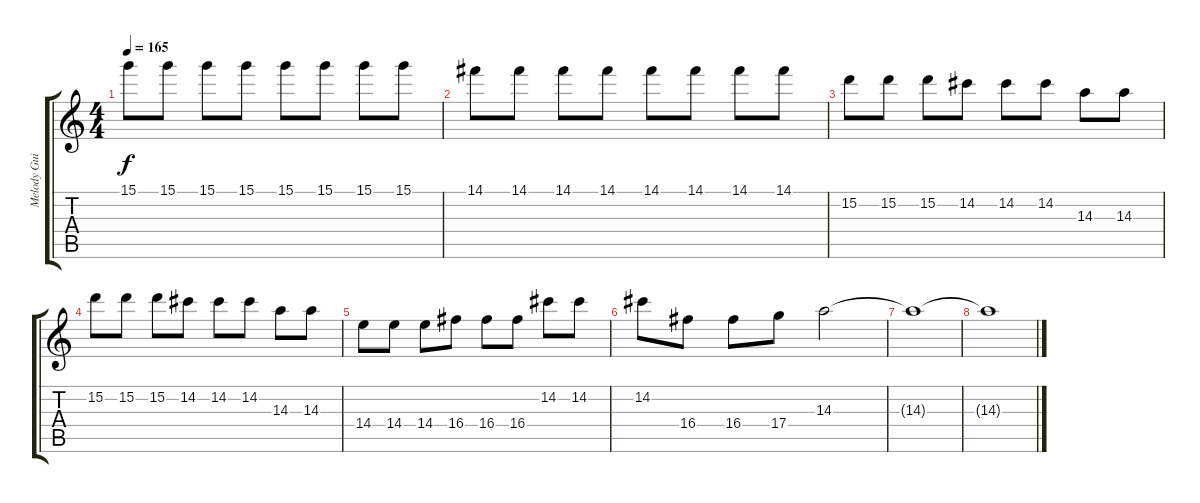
\track ("Melody Guitar" "Melody Gui") {instrument distortionguitar}
\staff {score tabs}
\tuning (E4 B3 G3 D3 A2 E2) {hide}
\ts (4 4)
\tempo 165
\clef g2
\ks c
15.1.8{dy f} 15.1.8 15.1.8 15.1.8 15.1.8 15.1.8 15.1.8 15.1.8 |
14.1.8 14.1.8 14.1.8 14.1.8 14.1.8 14.1.8 14.1.8 14.1.8 |
15.2.8 15.2.8 15.2.8 14.2.8 14.2.8 14.2.8 14.3.8 14.3.8 |
15.2.8 15.2.8 15.2.8 14.2.8 14.2.8 14.2.8 14.3.8 14.3.8 |
14.4.8 14.4.8 14.4.8 16.4.8 16.4.8 16.4.8 14.2.8 14.2.8 |
14.2.8 16.4.8 16.4.8 17.4.8 14.3.2 |
14.3{t}.1 |
14.3{t}.1
